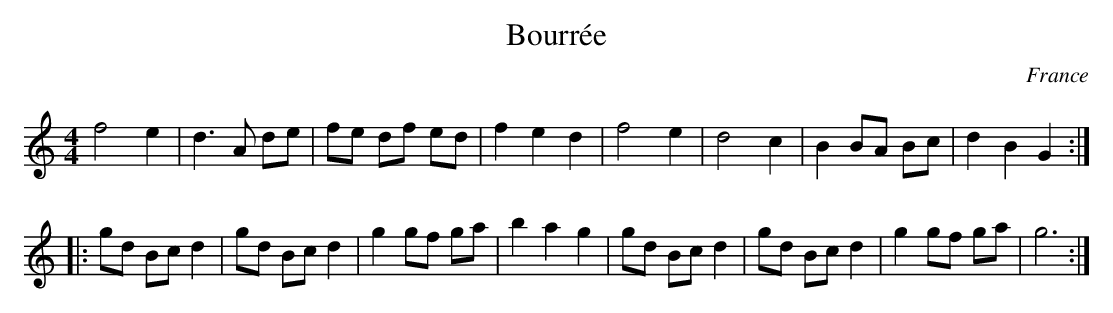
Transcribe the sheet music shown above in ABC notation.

X:1
T:Bourr\'ee
O:France
M:4/4
K:GMix
f4 e2 | d3 A de | fe df ed | f2 e2 d2 |\
f4 e2 | d4 c2 | B2 BA Bc | d2 B2 G2 :|
|:\
gd Bc d2 | gd Bc d2 | g2 gf ga | b2 a2 g2 | \
gd Bc d2 | gd Bc d2 | g2 gf ga | g6 :|
